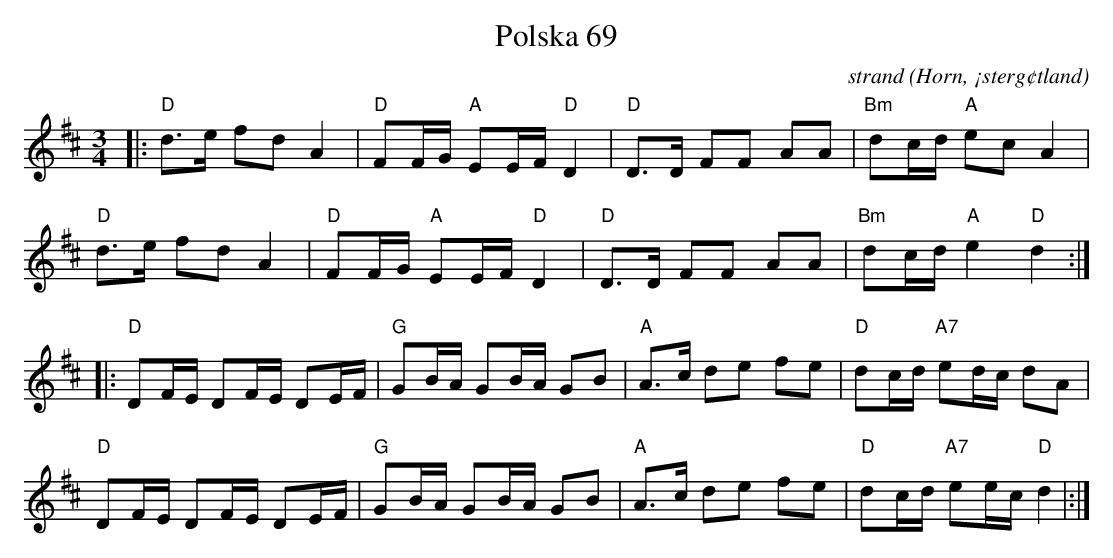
X:1
T:Polska 69
C: strand
O:Horn, ¡sterg¢tland
M:3/4
L:1/8
K:D
V:1
|:"D"d>e fd A2|"D"FF/G/"A" EE/F/ "D"D2|"D"D>D FF AA|"Bm"dc/d/ "A"ec A2|
"D"d>e fd A2|"D"FF/G/"A" EE/F/ "D"D2|"D"D>D FF AA|"Bm"dc/d/ "A"e2 "D" d2:|
|:"D"DF/E/ DF/E/ DE/F/|"G"GB/A/ GB/A/ GB|"A"A>c de fe|"D"dc/d/ "A7"ed/c/ dA|
"D"DF/E/ DF/E/ DE/F/|"G"GB/A/ GB/A/ GB|"A"A>c de fe|"D"dc/d/ "A7"ee/c/ "D" d2|:|]
